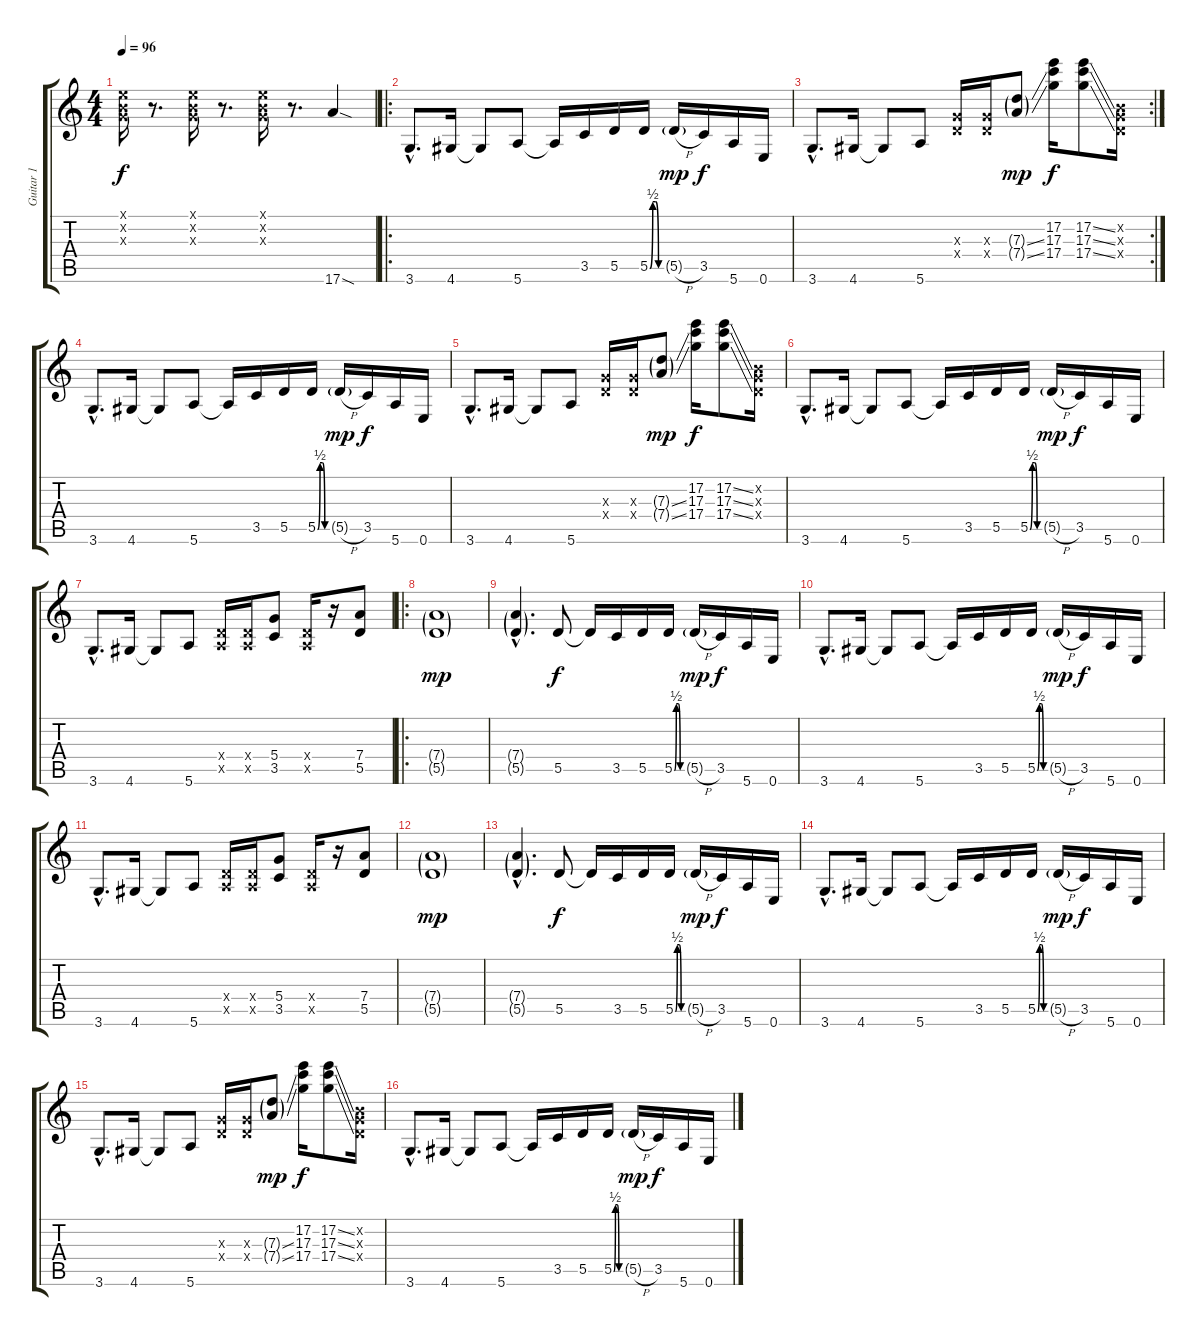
\track ("Guitar 1" "Guitar 1") {instrument distortionguitar}
\staff {score tabs}
\tuning (E4 B3 G3 D3 A2 E2) {hide}
\ts (4 4)
\tempo 96
\clef g2
\ks c
(0.1{x} 0.2{x} 0.3{x}).16{dy f instrument distortionguitar} r.8{d} (0.1{x} 0.2{x} 0.3{x}).16 r.8{d} (0.1{x} 0.2{x} 0.3{x}).16 r.8{d} 17.6{sod}.4 |
\ro
3.6{hac}.8{d} 4.6.16 4.6{t}.8 5.6.8 5.6{t}.16 3.5.16 5.5.16 5.5{be (custom 0 0 15 2 30 2 45 0 60 0)}.16 5.5{h g}.16{dy mp} 3.5.16{dy f} 5.6.16 0.6.16 |
\rc 2
3.6{hac}.8{d} 4.6.16 4.6{t}.8 5.6.8 (0.3{x} 0.4{x}).16 (0.3{x} 0.4{x}).16 (7.3{ss g} 7.4{ss g}).8{dy mp} (17.2 17.3 17.4).16{dy f} (17.2{ss} 17.3{ss} 17.4{ss}).8 (0.2{x} 0.3{x} 0.4{x}).16 |
3.6{hac}.8{d} 4.6.16 4.6{t}.8 5.6.8 5.6{t}.16 3.5.16 5.5.16 5.5{be (custom 0 0 15 2 30 2 45 0 60 0)}.16 5.5{h g}.16{dy mp} 3.5.16{dy f} 5.6.16 0.6.16 |
3.6{hac}.8{d} 4.6.16 4.6{t}.8 5.6.8 (0.3{x} 0.4{x}).16 (0.3{x} 0.4{x}).16 (7.3{ss g} 7.4{ss g}).8{dy mp} (17.2 17.3 17.4).16{dy f} (17.2{ss} 17.3{ss} 17.4{ss}).8 (0.2{x} 0.3{x} 0.4{x}).16 |
3.6{hac}.8{d} 4.6.16 4.6{t}.8 5.6.8 5.6{t}.16 3.5.16 5.5.16 5.5{be (custom 0 0 15 2 30 2 45 0 60 0)}.16 5.5{h g}.16{dy mp} 3.5.16{dy f} 5.6.16 0.6.16 |
3.6{hac}.8{d} 4.6.16 4.6{t}.8 5.6.8 (0.4{x} 0.5{x}).16 (0.4{x} 0.5{x}).16 (5.4 3.5).8 (0.4{x} 0.5{x}).16 r.16 (7.4 5.5).8 |
\ro
(7.4{g} 5.5{g}).1{dy mp} |
(7.4{g hac} 5.5{g hac}).4{d} 5.5.8{dy f} 5.5{t}.16 3.5.16 5.5.16 5.5{be (custom 0 0 15 2 30 2 45 0 60 0)}.16 5.5{h g}.16{dy mp} 3.5.16{dy f} 5.6.16 0.6.16 |
3.6{hac}.8{d} 4.6.16 4.6{t}.8 5.6.8 5.6{t}.16 3.5.16 5.5.16 5.5{be (custom 0 0 15 2 30 2 45 0 60 0)}.16 5.5{h g}.16{dy mp} 3.5.16{dy f} 5.6.16 0.6.16 |
3.6{hac}.8{d} 4.6.16 4.6{t}.8 5.6.8 (0.4{x} 0.5{x}).16 (0.4{x} 0.5{x}).16 (5.4 3.5).8 (0.4{x} 0.5{x}).16 r.16 (7.4 5.5).8 |
(7.4{g} 5.5{g}).1{dy mp} |
(7.4{g hac} 5.5{g hac}).4{d} 5.5.8{dy f} 5.5{t}.16 3.5.16 5.5.16 5.5{be (custom 0 0 15 2 30 2 45 0 60 0)}.16 5.5{h g}.16{dy mp} 3.5.16{dy f} 5.6.16 0.6.16 |
3.6{hac}.8{d} 4.6.16 4.6{t}.8 5.6.8 5.6{t}.16 3.5.16 5.5.16 5.5{be (custom 0 0 15 2 30 2 45 0 60 0)}.16 5.5{h g}.16{dy mp} 3.5.16{dy f} 5.6.16 0.6.16 |
3.6{hac}.8{d} 4.6.16 4.6{t}.8 5.6.8 (0.3{x} 0.4{x}).16 (0.3{x} 0.4{x}).16 (7.3{ss g} 7.4{ss g}).8{dy mp} (17.2 17.3 17.4).16{dy f} (17.2{ss} 17.3{ss} 17.4{ss}).8 (0.2{x} 0.3{x} 0.4{x}).16 |
3.6{hac}.8{d} 4.6.16 4.6{t}.8 5.6.8 5.6{t}.16 3.5.16 5.5.16 5.5{be (custom 0 0 15 2 30 2 45 0 60 0)}.16 5.5{h g}.16{dy mp} 3.5.16{dy f} 5.6.16 0.6.16
